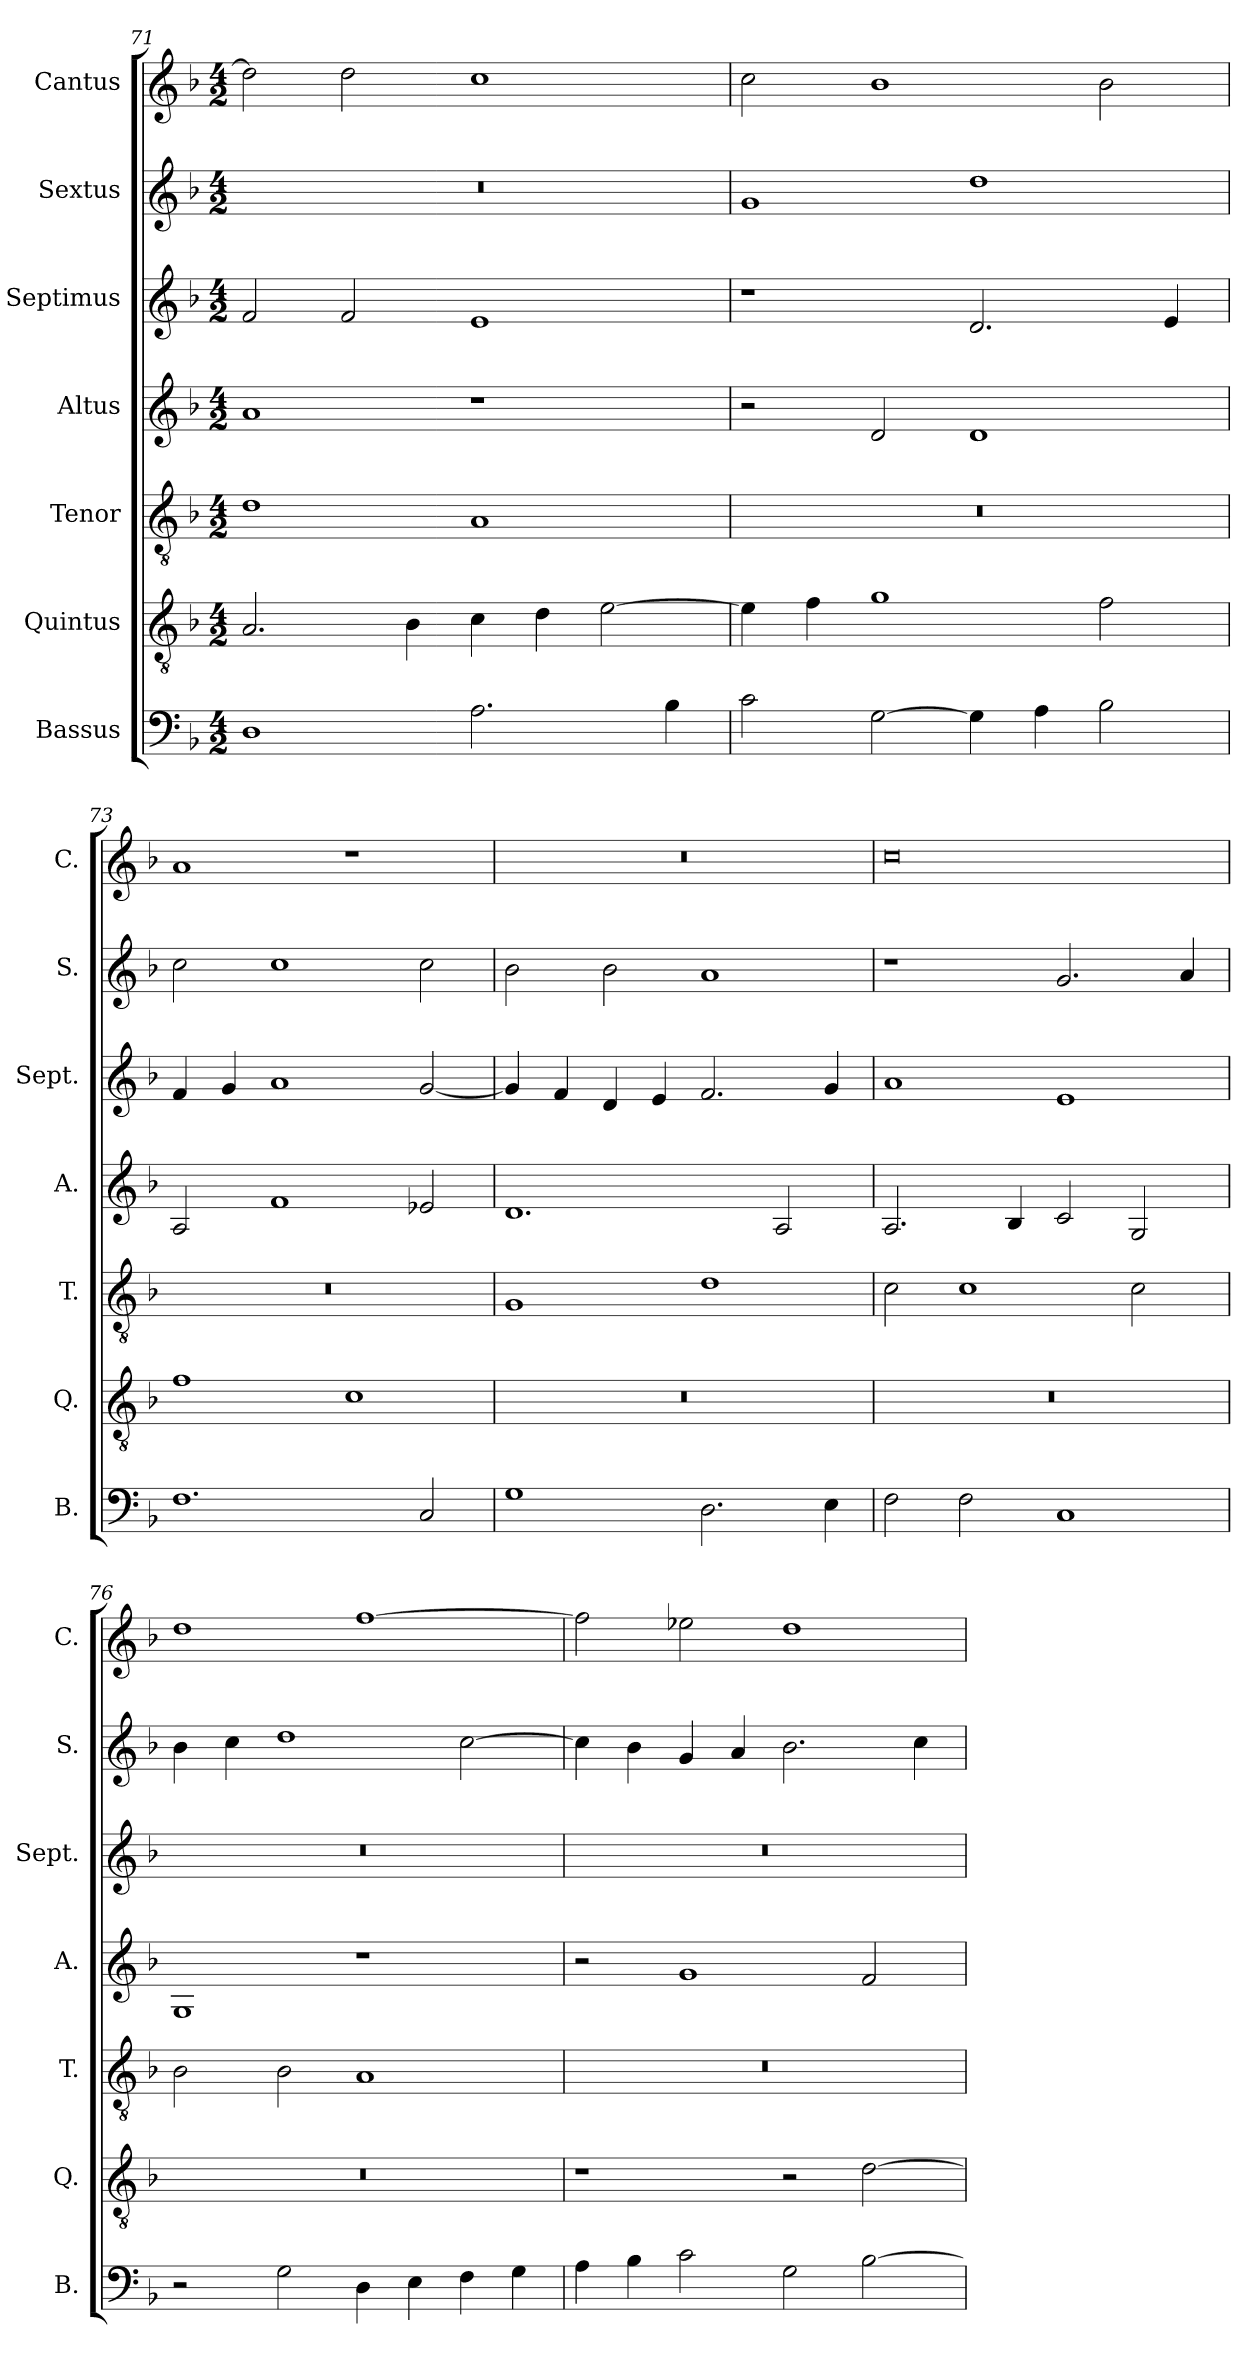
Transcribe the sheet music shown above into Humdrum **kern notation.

**kern	**kern	**kern	**kern	**kern	**kern	**kern
*part7	*part6	*part5	*part4	*part3	*part2	*part1
*staff7	*staff6	*staff5	*staff4	*staff3	*staff2	*staff1
*I"Bassus	*I"Quintus	*I"Tenor	*I"Altus	*I"Septimus	*I"Sextus	*I"Cantus
*I'B.	*I'Q.	*I'T.	*I'A.	*I'Sept.	*I'S.	*I'C.
!!LO:PB:g=z
*clefF4	*clefGv2	*clefGv2	*clefG2	*clefG2	*clefG2	*clefG2
*k[b-]	*k[b-]	*k[b-]	*k[b-]	*k[b-]	*k[b-]	*k[b-]
*F:	*F:	*F:	*F:	*F:	*F:	*F:
*M4/2	*M4/2	*M4/2	*M4/2	*M4/2	*M4/2	*M4/2
=71	=71	=71	=71	=71	=71	=71
1D	2.A/	1d	1a	2f/	0r	2dd\]
.	.	.	.	2f/	.	2dd\
.	4B-\	.	.	.	.	.
2.A\	4c\	1A	1r	1e	.	1cc
.	4d\	.	.	.	.	.
.	[2e\	.	.	.	.	.
4B-\	.	.	.	.	.	.
=72	=72	=72	=72	=72	=72	=72
2c\	4e\]	0r	2r	1r	1g	2cc\
.	4f\	.	.	.	.	.
[2G\	1g	.	2d/	.	.	1b-
4G\]	.	.	1d	2.d/	1dd	.
4A\	.	.	.	.	.	.
2B-\	2f\	.	.	.	.	2b-\
.	.	.	.	4e/	.	.
=73	=73	=73	=73	=73	=73	=73
1.F	1f	0r	2A/	4f/	2cc\	1a
.	.	.	.	4g/	.	.
.	.	.	1f	1a	1cc	.
.	1c	.	.	.	.	1r
2C/	.	.	2e-X/	[2g/	2cc\	.
=74	=74	=74	=74	=74	=74	=74
1G	0r	1G	1.d	4g/]	2b-\	0r
.	.	.	.	4f/	.	.
.	.	.	.	4d/	2b-\	.
.	.	.	.	4e/	.	.
2.D\	.	1d	.	2.f/	1a	.
.	.	.	2A/	.	.	.
4E\	.	.	.	4g/	.	.
=75	=75	=75	=75	=75	=75	=75
2F\	0r	2c\	2.A/	1a	1r	0cc
2F\	.	1c	.	.	.	.
.	.	.	4B-/	.	.	.
1C	.	.	2c/	1e	2.g/	.
.	.	2c\	2G/	.	.	.
.	.	.	.	.	4a/	.
!!LO:PB:g=z
=76	=76	=76	=76	=76	=76	=76
2r	0r	2B-\	1G	0r	4b-\	1dd
.	.	.	.	.	4cc\	.
2G\	.	2B-\	.	.	1dd	.
4D\	.	1A	1r	.	.	[1ff
4E\	.	.	.	.	.	.
4F\	.	.	.	.	[2cc\	.
4G\	.	.	.	.	.	.
=77	=77	=77	=77	=77	=77	=77
4A\	1r	0r	2r	0r	4cc\]	2ff\]
4B-\	.	.	.	.	4b-\	.
2c\	.	.	1g	.	4g/	2ee-X\
.	.	.	.	.	4a/	.
2G\	2r	.	.	.	2.b-\	1dd
[2B-\	[2d\	.	2f/	.	.	.
.	.	.	.	.	4cc\	.
=	=	=	=	=	=	=
*-	*-	*-	*-	*-	*-	*-
